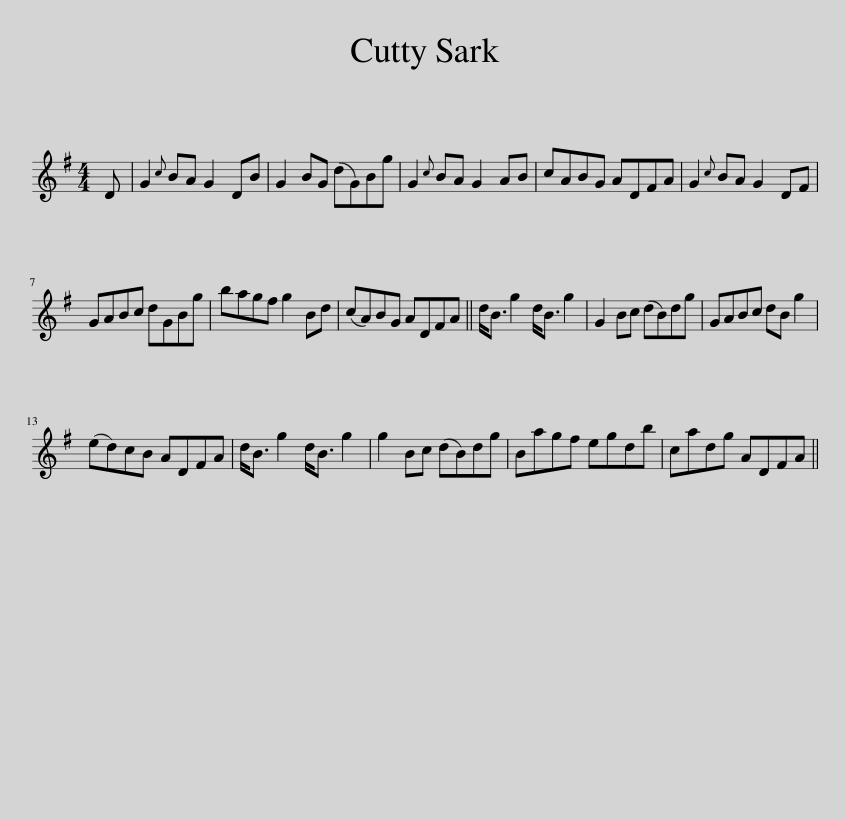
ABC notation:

X:1
L:1/8
M:4/4
I:linebreak $
K:G
V:1 treble
V:1
 D | G2{c} BA G2 DB | G2 BG (dG)Bg | G2{c} BA G2 AB | cABG ADFA | %5
 G2{c} BA G2 DF |$ GABc dGBg | bagf g2 Bd | (cA)BG ADFA || d<B g2 d<B g2 | %10
 G2 Bc (dB)dg | GABc dB g2 |$ (ed)cB ADFA | d<B g2 d<B g2 | g2 Bc (dB)dg | %15
 Bagf egdb | cadg ADFA || %17
